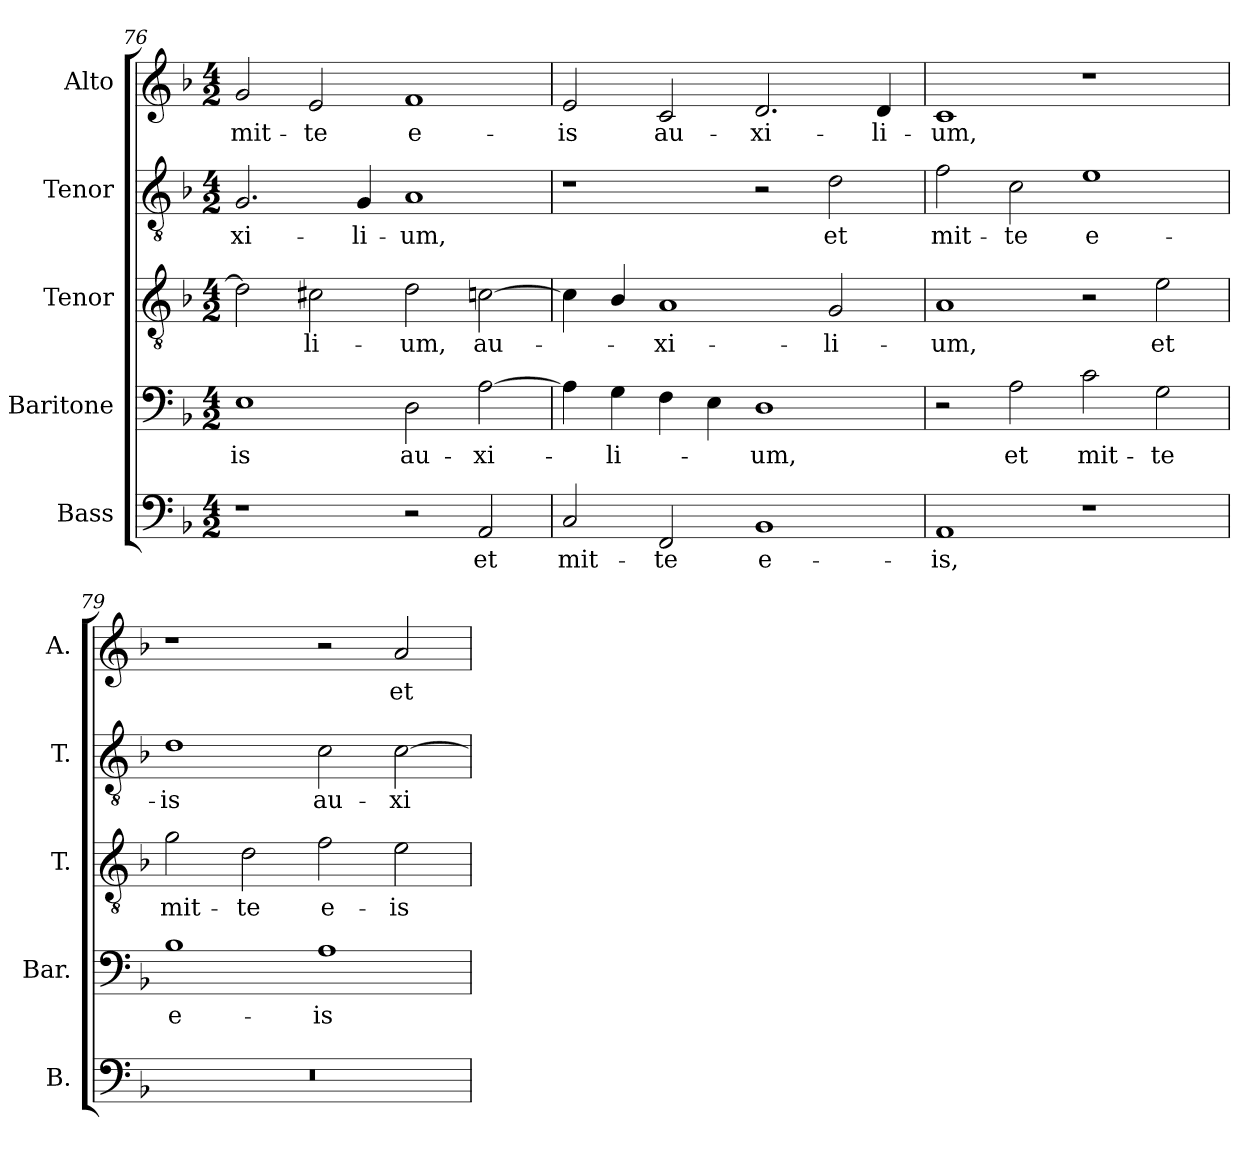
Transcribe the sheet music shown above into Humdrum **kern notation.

**kern	**text	**kern	**text	**kern	**text	**kern	**text	**kern	**text
*part5	*part5	*part4	*part4	*part3	*part3	*part2	*part2	*part1	*part1
*staff5	*staff5	*staff4	*staff4	*staff3	*staff3	*staff2	*staff2	*staff1	*staff1
*I"Bass	*	*I"Baritone	*	*I"Tenor	*	*I"Tenor	*	*I"Alto	*
*I'B.	*	*I'Bar.	*	*I'T.	*	*I'T.	*	*I'A.	*
*clefF4	*	*clefF4	*	*clefGv2	*	*clefGv2	*	*clefG2	*
*	*	*	*	*ITrd7c12	*	*ITrd7c12	*	*	*
*k[b-]	*	*k[b-]	*	*k[b-]	*	*k[b-]	*	*k[b-]	*
*F:	*	*F:	*	*F:	*	*F:	*	*F:	*
*M4/2	*	*M4/2	*	*M4/2	*	*M4/2	*	*M4/2	*
=76	=76	=76	=76	=76	=76	=76	=76	=76	=76
!	!	!	!LO:LY:b:color=#000000	!	!	!	!	!	!
!	!	!	!	!	!	!	!LO:LY:b:color=#000000	!	!
!	!	!	!	!	!	!	!	!	!LO:LY:b:color=#000000
1r	.	1Ei	-is	2Di\]	.	2.GGi/	-xi-	2gi/	mit-
!	!	!	!	!	!LO:LY:b:color=#000000	!	!	!	!
!	!	!	!	!	!	!	!	!	!LO:LY:b:color=#000000
.	.	.	.	2C#Xi\	-li-	.	.	2ei/	-te
!	!	!	!	!	!	!	!LO:LY:b:color=#000000	!	!
.	.	.	.	.	.	4GGi/	-li-	.	.
!	!	!	!LO:LY:b:color=#000000	!	!	!	!	!	!
!	!	!	!	!	!LO:LY:b:color=#000000	!	!	!	!
!	!	!	!	!	!	!	!LO:LY:b:color=#000000	!	!
!	!	!	!	!	!	!	!	!	!LO:LY:b:color=#000000
2r	.	2Di\	au-	2Di\	-um,	1AAi	-um,	1fi	e-
!	!LO:LY:b:color=#000000	!	!	!	!	!	!	!	!
!	!	!	!LO:LY:b:color=#000000	!	!	!	!	!	!
!	!	!	!	!	!LO:LY:b:color=#000000	!	!	!	!
2AAi/	et	[2Ai\	-xi-	[2Cni\	au-	.	.	.	.
=77	=77	=77	=77	=77	=77	=77	=77	=77	=77
!	!LO:LY:b:color=#000000	!	!	!	!	!	!	!	!
!	!	!	!	!	!	!	!	!	!LO:LY:b:color=#000000
2Ci/	mit-	4Ai\]	.	4Ci\]	.	1r	.	2ei/	-is
!	!	!	!LO:LY:b:color=#000000	!	!	!	!	!	!
.	.	4Gi\	-li-	4BB-i/	.	.	.	.	.
!	!LO:LY:b:color=#000000	!	!	!	!	!	!	!	!
!	!	!	!	!	!LO:LY:b:color=#000000	!	!	!	!
!	!	!	!	!	!	!	!	!	!LO:LY:b:color=#000000
2FFi/	-te	4Fi\	.	1AAi	-xi-	.	.	2ci/	au-
.	.	4Ei\	.	.	.	.	.	.	.
!	!LO:LY:b:color=#000000	!	!	!	!	!	!	!	!
!	!	!	!LO:LY:b:color=#000000	!	!	!	!	!	!
!	!	!	!	!	!	!	!	!	!LO:LY:b:color=#000000
1BB-i	e-	1Di	-um,	.	.	2r	.	2.di/	-xi-
!	!	!	!	!	!LO:LY:b:color=#000000	!	!	!	!
!	!	!	!	!	!	!	!LO:LY:b:color=#000000	!	!
.	.	.	.	2GGi/	-li-	2Di\	et	.	.
!	!	!	!	!	!	!	!	!	!LO:LY:b:color=#000000
.	.	.	.	.	.	.	.	4di/	-li-
=78	=78	=78	=78	=78	=78	=78	=78	=78	=78
!	!LO:LY:b:color=#000000	!	!	!	!	!	!	!	!
!	!	!	!	!	!LO:LY:b:color=#000000	!	!	!	!
!	!	!	!	!	!	!	!LO:LY:b:color=#000000	!	!
!	!	!	!	!	!	!	!	!	!LO:LY:b:color=#000000
1AAi	-is,	2r	.	1AAi	-um,	2Fi\	mit-	1ci	-um,
!	!	!	!LO:LY:b:color=#000000	!	!	!	!	!	!
!	!	!	!	!	!	!	!LO:LY:b:color=#000000	!	!
.	.	2Ai\	et	.	.	2Ci\	-te	.	.
!	!	!	!LO:LY:b:color=#000000	!	!	!	!	!	!
!	!	!	!	!	!	!	!LO:LY:b:color=#000000	!	!
1r	.	2ci\	mit-	2r	.	1Ei	e-	1r	.
!	!	!	!LO:LY:b:color=#000000	!	!	!	!	!	!
!	!	!	!	!	!LO:LY:b:color=#000000	!	!	!	!
.	.	2Gi\	-te	2Ei\	et	.	.	.	.
=79	=79	=79	=79	=79	=79	=79	=79	=79	=79
!LO:N:vis=1	!	!	!	!	!	!	!	!	!
!	!	!	!LO:LY:b:color=#000000	!	!	!	!	!	!
!	!	!	!	!	!LO:LY:b:color=#000000	!	!	!	!
!	!	!	!	!	!	!	!LO:LY:b:color=#000000	!	!
0r	.	1B-i	e-	2Gi\	mit-	1Di	-is	1r	.
!	!	!	!	!	!LO:LY:b:color=#000000	!	!	!	!
.	.	.	.	2Di\	-te	.	.	.	.
!	!	!	!LO:LY:b:color=#000000	!	!	!	!	!	!
!	!	!	!	!	!LO:LY:b:color=#000000	!	!	!	!
!	!	!	!	!	!	!	!LO:LY:b:color=#000000	!	!
.	.	1Ai	-is	2Fi\	e-	2Ci\	au-	2r	.
!	!	!	!	!	!LO:LY:b:color=#000000	!	!	!	!
!	!	!	!	!	!	!	!LO:LY:b:color=#000000	!	!
!	!	!	!	!	!	!	!	!	!LO:LY:b:color=#000000
.	.	.	.	2Ei\	-is	[2Ci\	-xi-	2ai/	et
=	=	=	=	=	=	=	=	=	=
*-	*-	*-	*-	*-	*-	*-	*-	*-	*-
